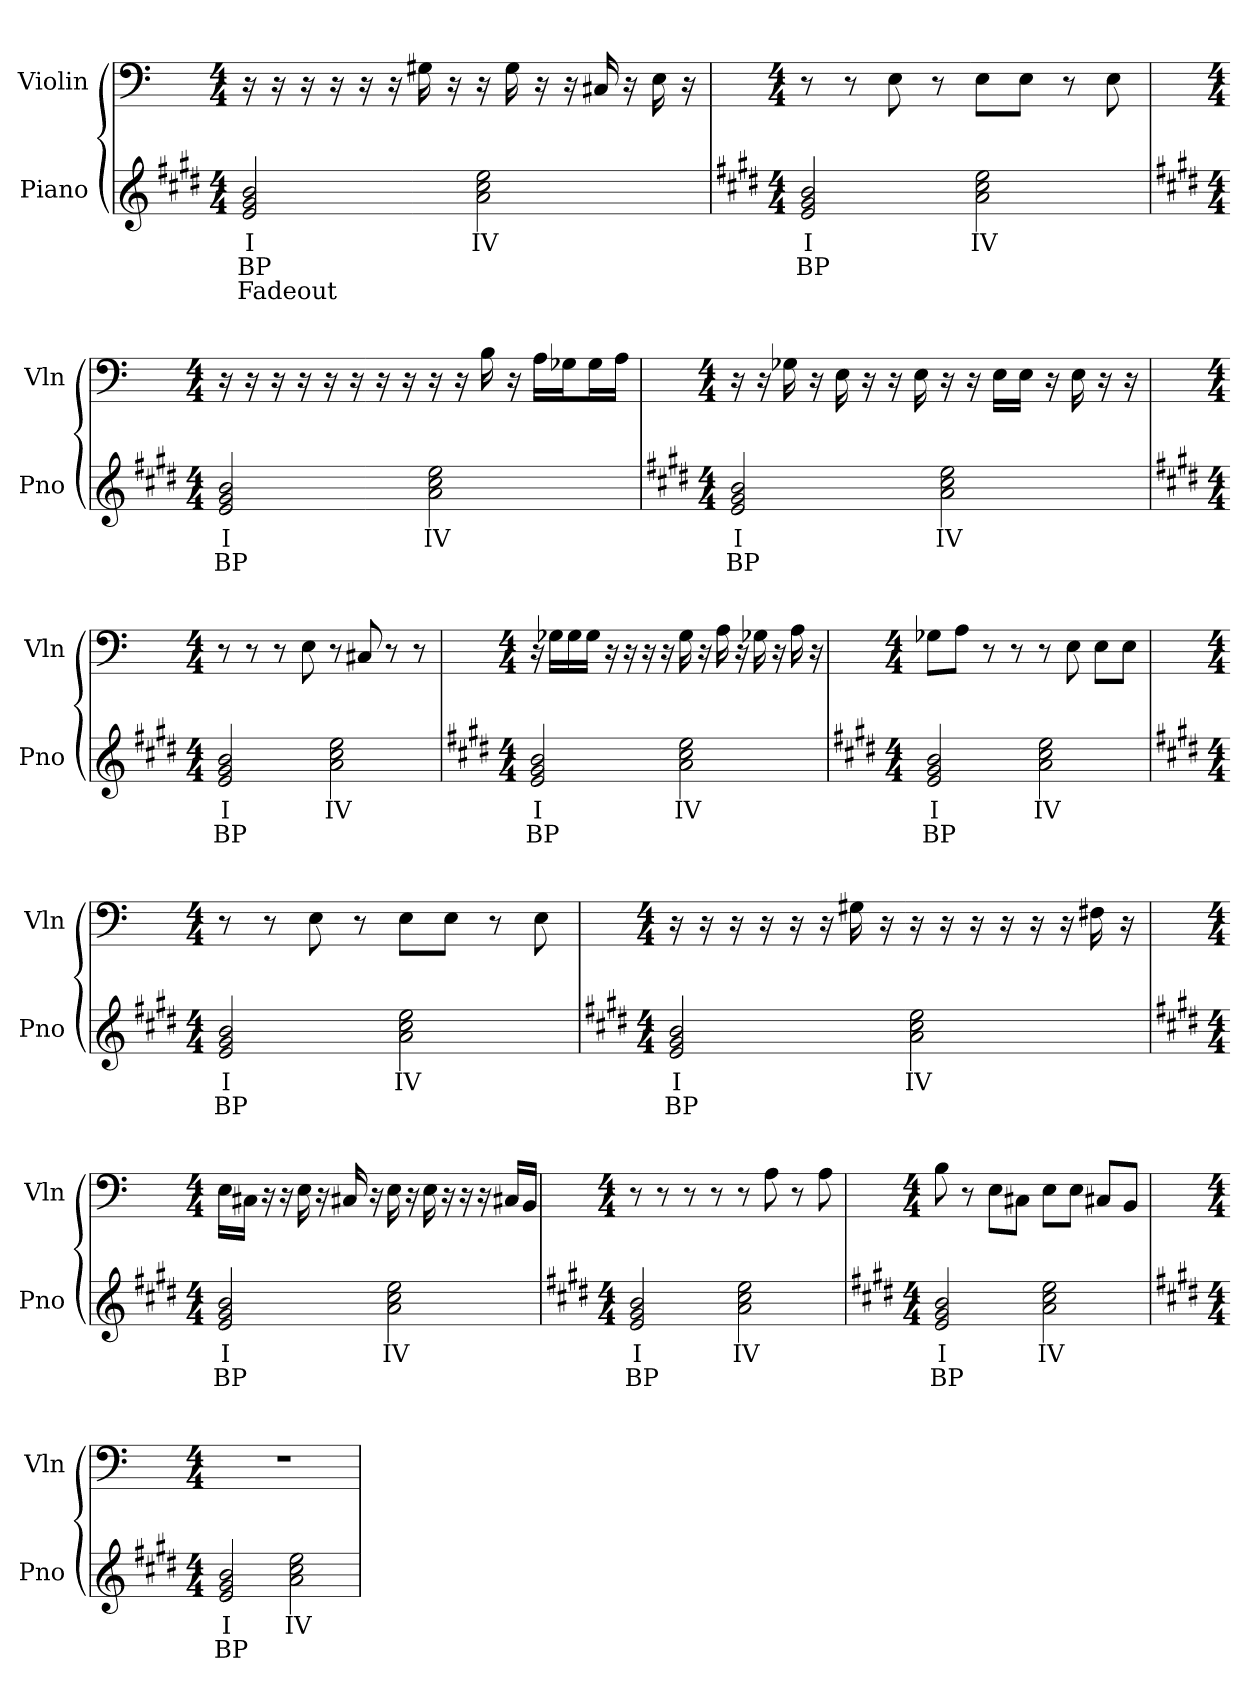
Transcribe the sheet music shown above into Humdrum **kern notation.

**kern	**text	**text	**text	**kern
*part2	*part2	*part2	*part2	*part1
*staff2	*staff2	*staff2	*staff2	*staff1
*I"Piano	*	*	*	*I"Violin
*I'Pno	*	*	*	*I'Vln
*k[f#c#g#d#]	*	*	*	*
*E:	*	*	*	*
*M4/4	*	*	*	*M4/4
=	=	=	=	=
2e 2g# 2b	I	BP	Fadeout	16r
.	.	.	.	16r
.	.	.	.	16r
.	.	.	.	16r
.	.	.	.	16r
.	.	.	.	16r
.	.	.	.	16G#X
.	.	.	.	16r
2a 2cc# 2ee	IV	.	.	16r
.	.	.	.	16G#
.	.	.	.	16r
.	.	.	.	16r
.	.	.	.	16C#X
.	.	.	.	16r
.	.	.	.	16E
.	.	.	.	16r
=	=	=	=	=
*k[f#c#g#d#]	*	*	*	*
*E:	*	*	*	*
*M4/4	*	*	*	*M4/4
2e 2g# 2b	I	BP	.	8r
.	.	.	.	8r
.	.	.	.	8E
.	.	.	.	8r
2a 2cc# 2ee	IV	.	.	8EL
.	.	.	.	8EJ
.	.	.	.	8r
.	.	.	.	8E
=	=	=	=	=
*k[f#c#g#d#]	*	*	*	*
*E:	*	*	*	*
*M4/4	*	*	*	*M4/4
2e 2g# 2b	I	BP	.	16r
.	.	.	.	16r
.	.	.	.	16r
.	.	.	.	16r
.	.	.	.	16r
.	.	.	.	16r
.	.	.	.	16r
.	.	.	.	16r
2a 2cc# 2ee	IV	.	.	16r
.	.	.	.	16r
.	.	.	.	16B
.	.	.	.	16r
.	.	.	.	16ALL
.	.	.	.	16G-XJ
.	.	.	.	16G-L
.	.	.	.	16AJJ
=	=	=	=	=
*k[f#c#g#d#]	*	*	*	*
*E:	*	*	*	*
*M4/4	*	*	*	*M4/4
2e 2g# 2b	I	BP	.	16r
.	.	.	.	16r
.	.	.	.	16G-X
.	.	.	.	16r
.	.	.	.	16E
.	.	.	.	16r
.	.	.	.	16r
.	.	.	.	16E
2a 2cc# 2ee	IV	.	.	16r
.	.	.	.	16r
.	.	.	.	16ELL
.	.	.	.	16EJJ
.	.	.	.	16r
.	.	.	.	16E
.	.	.	.	16r
.	.	.	.	16r
=	=	=	=	=
*k[f#c#g#d#]	*	*	*	*
*E:	*	*	*	*
*M4/4	*	*	*	*M4/4
2e 2g# 2b	I	BP	.	8r
.	.	.	.	8r
.	.	.	.	8r
.	.	.	.	8E
2a 2cc# 2ee	IV	.	.	8r
.	.	.	.	8C#X
.	.	.	.	8r
.	.	.	.	8r
=	=	=	=	=
*k[f#c#g#d#]	*	*	*	*
*E:	*	*	*	*
*M4/4	*	*	*	*M4/4
2e 2g# 2b	I	BP	.	16r
.	.	.	.	16G-XLL
.	.	.	.	16G-
.	.	.	.	16G-JJ
.	.	.	.	16r
.	.	.	.	16r
.	.	.	.	16r
.	.	.	.	16r
2a 2cc# 2ee	IV	.	.	16G-
.	.	.	.	16r
.	.	.	.	16A
.	.	.	.	16r
.	.	.	.	16G-X
.	.	.	.	16r
.	.	.	.	16A
.	.	.	.	16r
=	=	=	=	=
*k[f#c#g#d#]	*	*	*	*
*E:	*	*	*	*
*M4/4	*	*	*	*M4/4
2e 2g# 2b	I	BP	.	8G-XL
.	.	.	.	8AJ
.	.	.	.	8r
.	.	.	.	8r
2a 2cc# 2ee	IV	.	.	8r
.	.	.	.	8E
.	.	.	.	8EL
.	.	.	.	8EJ
=	=	=	=	=
*k[f#c#g#d#]	*	*	*	*
*E:	*	*	*	*
*M4/4	*	*	*	*M4/4
2e 2g# 2b	I	BP	.	8r
.	.	.	.	8r
.	.	.	.	8E
.	.	.	.	8r
2a 2cc# 2ee	IV	.	.	8EL
.	.	.	.	8EJ
.	.	.	.	8r
.	.	.	.	8E
=	=	=	=	=
*k[f#c#g#d#]	*	*	*	*
*E:	*	*	*	*
*M4/4	*	*	*	*M4/4
2e 2g# 2b	I	BP	.	16r
.	.	.	.	16r
.	.	.	.	16r
.	.	.	.	16r
.	.	.	.	16r
.	.	.	.	16r
.	.	.	.	16G#X
.	.	.	.	16r
2a 2cc# 2ee	IV	.	.	16r
.	.	.	.	16r
.	.	.	.	16r
.	.	.	.	16r
.	.	.	.	16r
.	.	.	.	16r
.	.	.	.	16F#X
.	.	.	.	16r
=	=	=	=	=
*k[f#c#g#d#]	*	*	*	*
*E:	*	*	*	*
*M4/4	*	*	*	*M4/4
2e 2g# 2b	I	BP	.	16ELL
.	.	.	.	16C#XJJ
.	.	.	.	16r
.	.	.	.	16r
.	.	.	.	16E
.	.	.	.	16r
.	.	.	.	16C#X
.	.	.	.	16r
2a 2cc# 2ee	IV	.	.	16E
.	.	.	.	16r
.	.	.	.	16E
.	.	.	.	16r
.	.	.	.	16r
.	.	.	.	16r
.	.	.	.	16C#XLL
.	.	.	.	16BBJJ
=	=	=	=	=
*k[f#c#g#d#]	*	*	*	*
*E:	*	*	*	*
*M4/4	*	*	*	*M4/4
2e 2g# 2b	I	BP	.	8r
.	.	.	.	8r
.	.	.	.	8r
.	.	.	.	8r
2a 2cc# 2ee	IV	.	.	8r
.	.	.	.	8A
.	.	.	.	8r
.	.	.	.	8A
=	=	=	=	=
*k[f#c#g#d#]	*	*	*	*
*E:	*	*	*	*
*M4/4	*	*	*	*M4/4
2e 2g# 2b	I	BP	.	8B
.	.	.	.	8r
.	.	.	.	8EL
.	.	.	.	8C#XJ
2a 2cc# 2ee	IV	.	.	8EL
.	.	.	.	8EJ
.	.	.	.	8C#XL
.	.	.	.	8BBJ
=	=	=	=	=
*k[f#c#g#d#]	*	*	*	*
*E:	*	*	*	*
*M4/4	*	*	*	*M4/4
2e 2g# 2b	I	BP	.	1r
2a 2cc# 2ee	IV	.	.	.
=	=	=	=	=
*-	*-	*-	*-	*-
